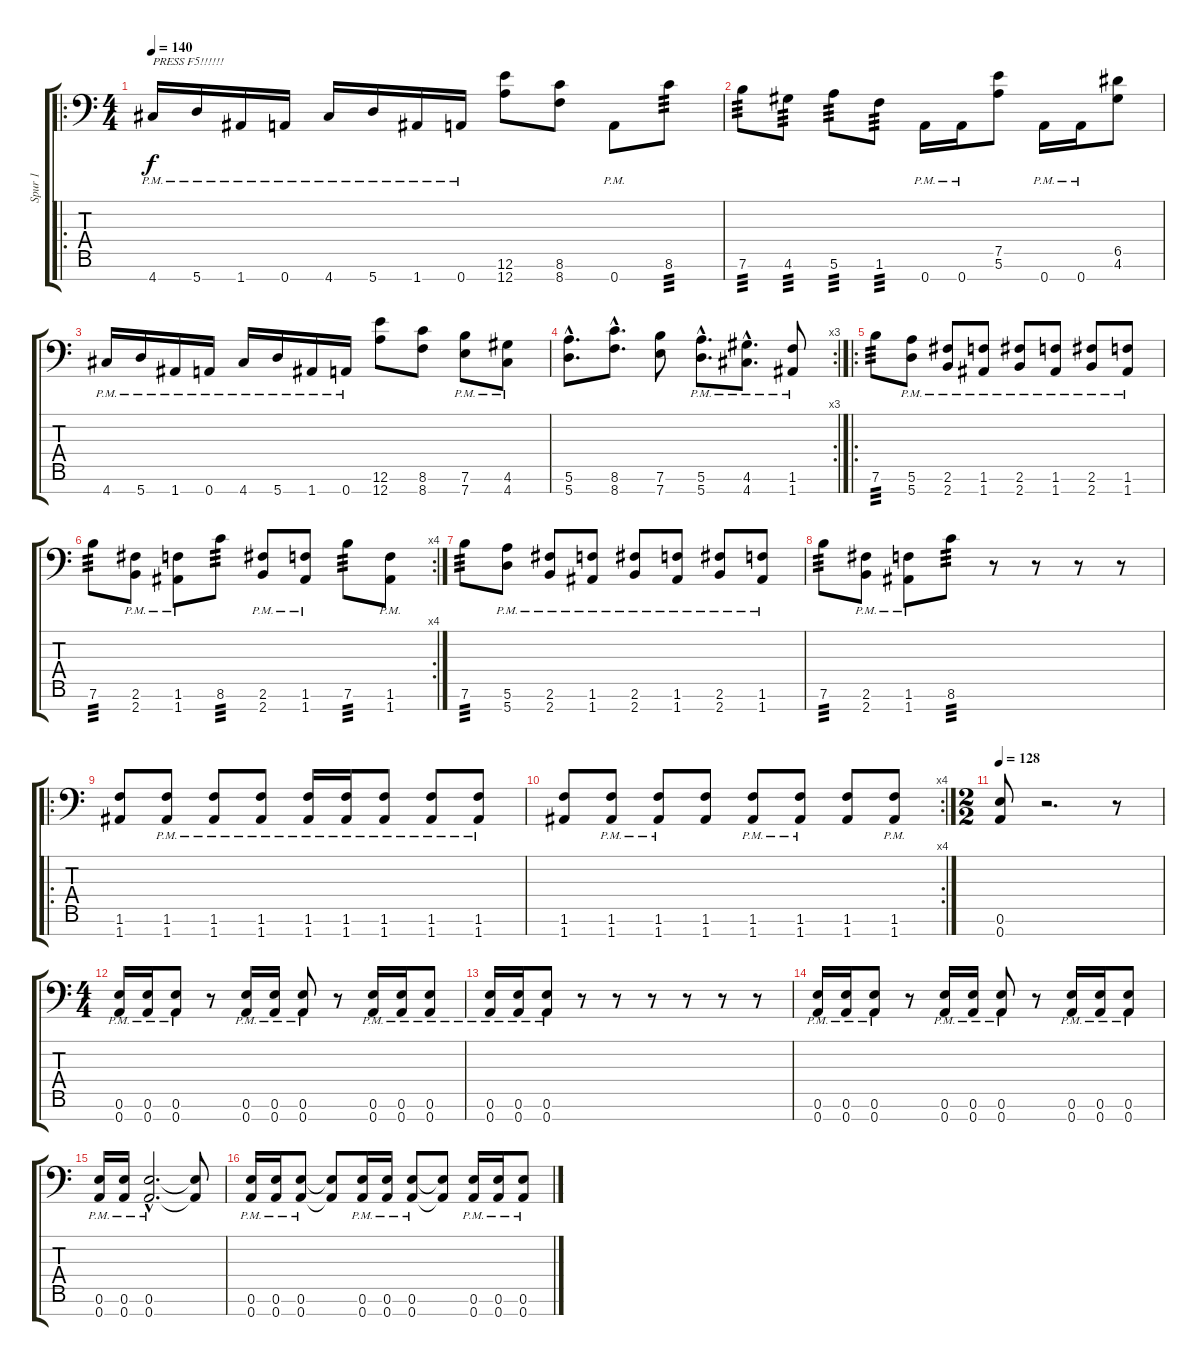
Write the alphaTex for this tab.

\track ("Spur 1" "Spur 1") {instrument distortionguitar}
\staff {score tabs}
\tuning (E4 B3 G3 D3 A2 E2 A1) {hide}
\ro
\ts (4 4)
\tempo 140
\clef f4
\ks c
4.7{pm}.16{txt "PRESS F5!!!!!!" dy f instrument distortionguitar} 5.7{pm}.16 1.7{pm}.16 0.7{pm}.16 4.7{pm}.16 5.7{pm}.16 1.7{pm}.16 0.7{pm}.16 (12.6 12.7).8 (8.6 8.7).8 0.7{pm}.8 8.6.8{tp 3} |
7.6.8{tp 3} 4.6.8{tp 3} 5.6.8{tp 3} 1.6.8{tp 3} 0.7{pm}.16 0.7{pm}.16 (7.5 5.6).8 0.7{pm}.16 0.7{pm}.16 (6.5 4.6).8 |
4.7{pm}.16 5.7{pm}.16 1.7{pm}.16 0.7{pm}.16 4.7{pm}.16 5.7{pm}.16 1.7{pm}.16 0.7{pm}.16 (12.6 12.7).8 (8.6 8.7).8 (7.6{pm} 7.7{pm}).8 (4.6{pm} 4.7{pm}).8 |
\rc 3
(5.6{hac} 5.7{hac}).8{d} (8.6{hac} 8.7{hac}).8{d} (7.6 7.7).8 (5.6{hac pm} 5.7{hac pm}).8{d} (4.6{hac pm} 4.7{hac pm}).8{d} (1.6{pm} 1.7{pm}).8 |
\ro
7.6.8{tp 3} (5.6{pm} 5.7{pm}).8 (2.6{pm} 2.7{pm}).8 (1.6{pm} 1.7{pm}).8 (2.6{pm} 2.7{pm}).8 (1.6{pm} 1.7{pm}).8 (2.6{pm} 2.7{pm}).8 (1.6{pm} 1.7{pm}).8 |
\rc 4
7.6.8{tp 3} (2.6{pm} 2.7{pm}).8 (1.6{pm} 1.7{pm}).8 8.6.8{tp 3} (2.6{pm} 2.7{pm}).8 (1.6{pm} 1.7{pm}).8 7.6.8{tp 3} (1.6{pm} 1.7{pm}).8 |
7.6.8{tp 3} (5.6{pm} 5.7{pm}).8 (2.6{pm} 2.7{pm}).8 (1.6{pm} 1.7{pm}).8 (2.6{pm} 2.7{pm}).8 (1.6{pm} 1.7{pm}).8 (2.6{pm} 2.7{pm}).8 (1.6{pm} 1.7{pm}).8 |
7.6.8{tp 3} (2.6{pm} 2.7{pm}).8 (1.6{pm} 1.7{pm}).8 8.6.8{tp 3} r.8 r.8 r.8 r.8 |
\ro
(1.6 1.7).8 (1.6{pm} 1.7{pm}).8 (1.6{pm} 1.7{pm}).8 (1.6{pm} 1.7{pm}).8 (1.6{pm} 1.7{pm}).16 (1.6{pm} 1.7{pm}).16 (1.6{pm} 1.7{pm}).8 (1.6{pm} 1.7{pm}).8 (1.6{pm} 1.7{pm}).8 |
\rc 4
(1.6 1.7).8 (1.6{pm} 1.7{pm}).8 (1.6{pm} 1.7{pm}).8 (1.6 1.7).8 (1.6{pm} 1.7{pm}).8 (1.6{pm} 1.7{pm}).8 (1.6 1.7).8 (1.6{pm} 1.7{pm}).8 |
\ts (2 2)
\tempo 128
(0.6 0.7).8 r.2{d} r.8 |
\ts (4 4)
(0.6{pm} 0.7{pm}).16 (0.6{pm} 0.7{pm}).16 (0.6{pm} 0.7{pm}).8 r.8 (0.6{pm} 0.7{pm}).16 (0.6{pm} 0.7{pm}).16 (0.6{pm} 0.7{pm}).8 r.8 (0.6{pm} 0.7{pm}).16 (0.6{pm} 0.7{pm}).16 (0.6{pm} 0.7{pm}).8 |
(0.6{pm} 0.7{pm}).16 (0.6{pm} 0.7{pm}).16 (0.6{pm} 0.7{pm}).8 r.8 r.8 r.8 r.8 r.8 r.8 |
(0.6{pm} 0.7{pm}).16 (0.6{pm} 0.7{pm}).16 (0.6{pm} 0.7{pm}).8 r.8 (0.6{pm} 0.7{pm}).16 (0.6{pm} 0.7{pm}).16 (0.6{pm} 0.7{pm}).8 r.8 (0.6{pm} 0.7{pm}).16 (0.6{pm} 0.7{pm}).16 (0.6{pm} 0.7{pm}).8 |
(0.6{pm} 0.7{pm}).16 (0.6{pm} 0.7{pm}).16 (0.6{hac pm} 0.7{hac pm}).2{d} (0.6{t} 0.7{t}).8 |
(0.6{pm} 0.7{pm}).16 (0.6{pm} 0.7{pm}).16 (0.6{pm} 0.7{pm}).8 (0.6{t} 0.7{t}).8 (0.6{pm} 0.7{pm}).16 (0.6{pm} 0.7{pm}).16 (0.6{pm} 0.7{pm}).8 (0.6{t} 0.7{t}).8 (0.6{pm} 0.7{pm}).16 (0.6{pm} 0.7{pm}).16 (0.6{pm} 0.7{pm}).8
